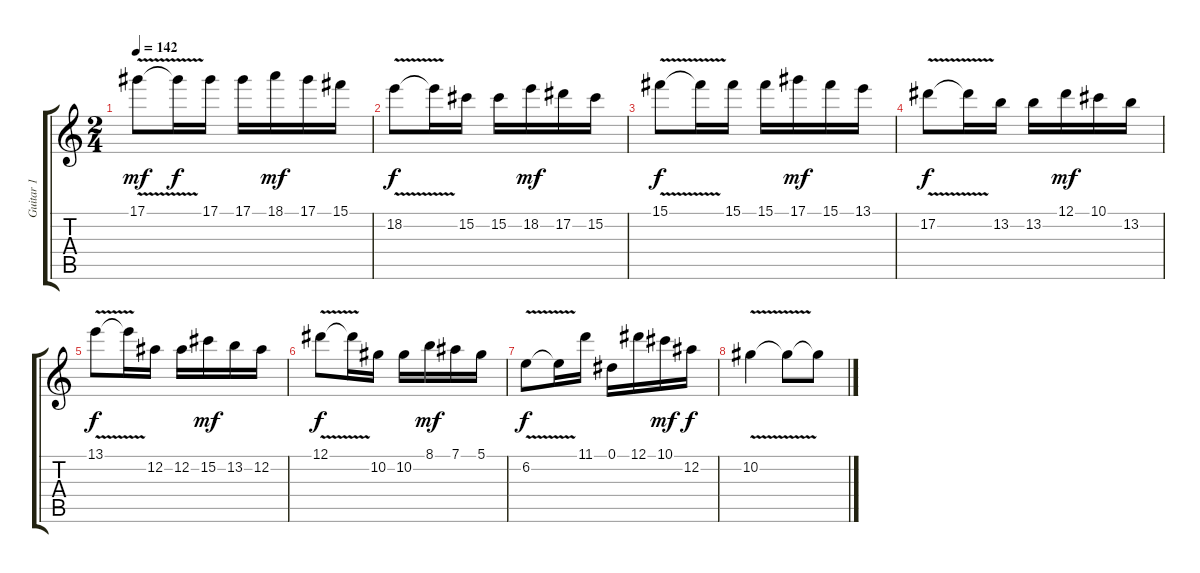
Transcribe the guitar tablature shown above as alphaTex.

\track ("Guitar 1" "Guitar 1") {instrument overdrivenguitar}
\staff {score tabs}
\tuning (Eb4 Bb3 Gb3 Db3 Ab2 Eb2) {hide}
\ts (2 4)
\tempo 142
\clef g2
\ks c
17.1{v}.8{dy mf} 17.1{t}.16{dy f} 17.1.16 17.1.16 18.1.16{dy mf} 17.1.16 15.1.16 |
18.2{v}.8{dy f} 18.2{t}.16 15.2.16 15.2.16 18.2.16{dy mf} 17.2.16 15.2.16 |
15.1{v}.8{dy f} 15.1{t}.16 15.1.16 15.1.16 17.1.16{dy mf} 15.1.16 13.1.16 |
17.2{v}.8{dy f} 17.2{t}.16 13.2.16 13.2.16 12.1.16{dy mf} 10.1.16 13.2.16 |
13.1{v}.8{dy f} 13.1{t}.16 12.2.16 12.2.16 15.2.16{dy mf} 13.2.16 12.2.16 |
12.1{v}.8{dy f} 12.1{t}.16 10.2.16 10.2.16 8.1.16{dy mf} 7.1.16 5.1.16 |
6.2{v}.8{dy f} 6.2{t}.16 11.1.16 0.1.16 12.1.16 10.1.16{dy mf} 12.2.16{dy f} |
10.2{v}.4 10.2{t}.8 10.2{t}.8
